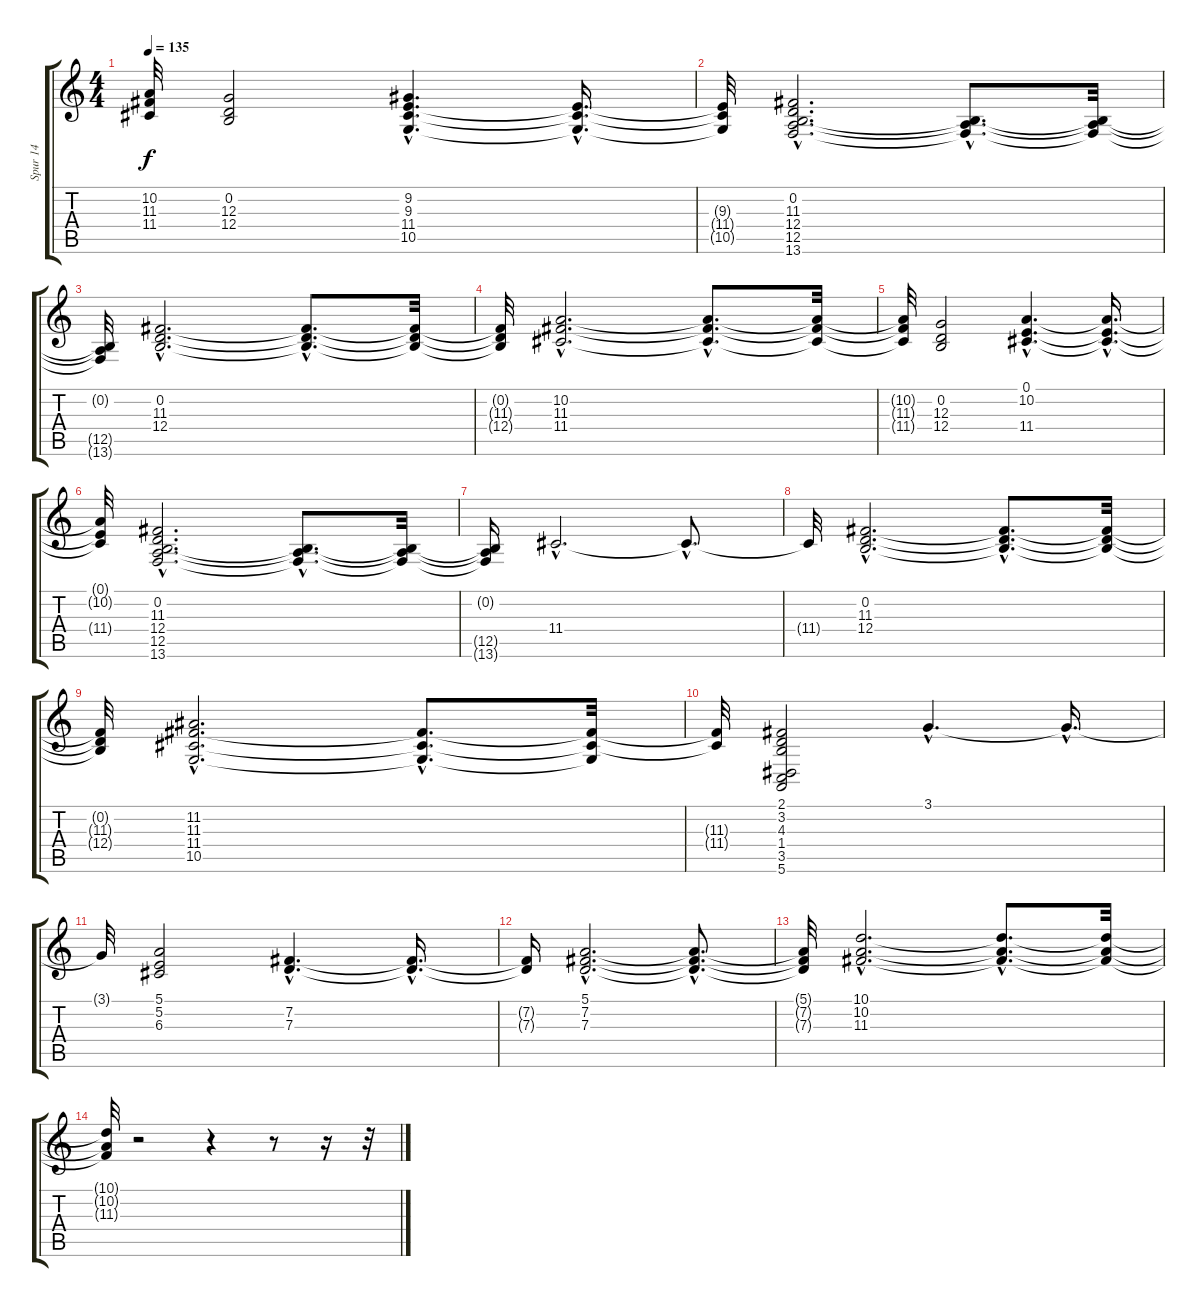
\track ("Spur 14" "Spur 14") {instrument pad2warm}
\staff {score tabs}
\tuning (E4 B3 G3 D3 A2 E2) {hide}
\ts (4 4)
\tempo 135
\clef g2
\ks c
(10.2{t} 11.3{t} 11.4{t}).32{dy f} (0.2 12.3 12.4).2 (9.2 9.3{hac} 11.4{hac} 10.5{hac}).4{d} (9.3{hac t} 11.4{hac t} 10.5{hac t}).16{d} |
(9.3{t} 11.4{t} 10.5{t}).32 (0.2{hac} 11.3 12.4 12.5{hac} 13.6{hac}).2{d} (0.2{hac t} 12.5{hac t} 13.6{hac t}).8{d} (0.2{t} 12.5{t} 13.6{t}).32 |
(0.2{t} 12.5{t} 13.6{t}).32 (0.2{hac} 11.3{hac} 12.4{hac}).2{d} (0.2{hac t} 11.3{hac t} 12.4{hac t}).8{d} (0.2{t} 11.3{t} 12.4{t}).32 |
(0.2{t} 11.3{t} 12.4{t}).32 (10.2{hac} 11.3{hac} 11.4{hac}).2{d} (10.2{hac t} 11.3{hac t} 11.4{hac t}).8{d} (10.2{t} 11.3{t} 11.4{t}).32 |
(10.2{t} 11.3{t} 11.4{t}).32 (0.2 12.3 12.4).2 (0.1{hac} 10.2{hac} 11.4{hac}).4{d} (0.1{hac t} 10.2{hac t} 11.4{hac t}).16{d} |
(0.1{t} 10.2{t} 11.4{t}).32 (0.2{hac} 11.3 12.4 12.5{hac} 13.6{hac}).2{d} (0.2{hac t} 12.5{hac t} 13.6{hac t}).8{d} (0.2{t} 12.5{t} 13.6{t}).32 |
(0.2{t} 12.5{t} 13.6{t}).16 11.4{hac}.2{d} 11.4{hac t}.8{d} |
11.4{t}.32 (0.2{hac} 11.3{hac} 12.4{hac}).2{d} (0.2{hac t} 11.3{hac t} 12.4{hac t}).8{d} (0.2{t} 11.3{t} 12.4{t}).32 |
(0.2{t} 11.3{t} 12.4{t}).32 (11.2 11.3{hac} 11.4{hac} 10.5{hac}).2{d} (11.3{hac t} 11.4{hac t} 10.5{hac t}).8{d} (11.3{t} 11.4{t} 10.5{t}).32 |
(11.3{t} 11.4{t}).32 (2.1 3.2 4.3 1.4 3.5 5.6).2 3.1{hac}.4{d} 3.1{hac t}.16{d} |
3.1{t}.32 (5.1 5.2 6.3).2 (7.2{hac} 7.3{hac}).4{d} (7.2{hac t} 7.3{hac t}).16{d} |
(7.2{t} 7.3{t}).16 (5.1{hac} 7.2{hac} 7.3{hac}).2{d} (5.1{hac t} 7.2{hac t} 7.3{hac t}).8{d} |
(5.1{t} 7.2{t} 7.3{t}).32 (10.1{hac} 10.2{hac} 11.3{hac}).2{d} (10.1{hac t} 10.2{hac t} 11.3{hac t}).8{d} (10.1{t} 10.2{t} 11.3{t}).32 |
(10.1{t} 10.2{t} 11.3{t}).32 r.2 r.4 r.8 r.16 r.32
